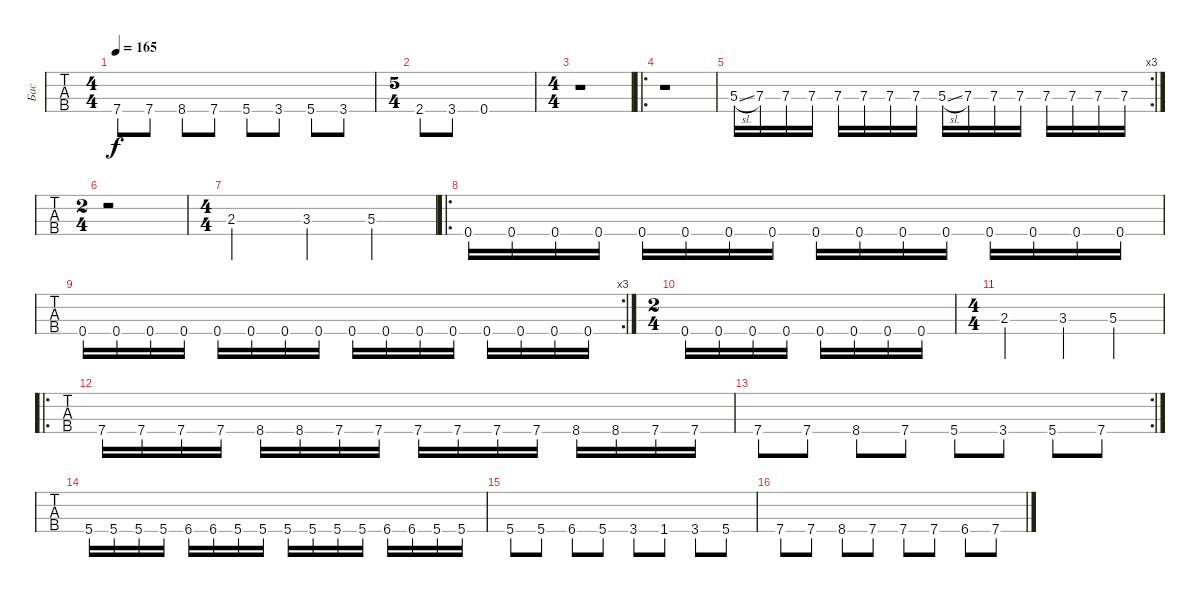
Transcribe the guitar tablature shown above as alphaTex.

\track ("Бас" "Бас") {instrument electricbasspick}
\staff {tabs}
\tuning (G2 D2 A1 E1) {hide}
\ts (4 4)
\tempo 165
\clef f4
\ks c
7.4.8{dy f} 7.4.8 8.4.8 7.4.8 5.4.8 3.4.8 5.4.8 3.4.8 |
\ts (5 4)
2.4.8 3.4.8 0.4.1 |
\ts (4 4)
r.1 |
\ro
r.1 |
\rc 3
5.3{sl}.16 7.3.16 7.3.16 7.3.16 7.3.16 7.3.16 7.3.16 7.3.16 5.3{sl}.16 7.3.16 7.3.16 7.3.16 7.3.16 7.3.16 7.3.16 7.3.16 |
\ts (2 4)
r.2 |
\ts (4 4)
2.3.2 3.3.4 5.3.4 |
\ro
0.4.16 0.4.16 0.4.16 0.4.16 0.4.16 0.4.16 0.4.16 0.4.16 0.4.16 0.4.16 0.4.16 0.4.16 0.4.16 0.4.16 0.4.16 0.4.16 |
\rc 3
0.4.16 0.4.16 0.4.16 0.4.16 0.4.16 0.4.16 0.4.16 0.4.16 0.4.16 0.4.16 0.4.16 0.4.16 0.4.16 0.4.16 0.4.16 0.4.16 |
\ts (2 4)
0.4.16 0.4.16 0.4.16 0.4.16 0.4.16 0.4.16 0.4.16 0.4.16 |
\ts (4 4)
2.3.2 3.3.4 5.3.4 |
\ro
7.4.16 7.4.16 7.4.16 7.4.16 8.4.16 8.4.16 7.4.16 7.4.16 7.4.16 7.4.16 7.4.16 7.4.16 8.4.16 8.4.16 7.4.16 7.4.16 |
\rc 2
7.4.8 7.4.8 8.4.8 7.4.8 5.4.8 3.4.8 5.4.8 7.4.8 |
5.4.16 5.4.16 5.4.16 5.4.16 6.4.16 6.4.16 5.4.16 5.4.16 5.4.16 5.4.16 5.4.16 5.4.16 6.4.16 6.4.16 5.4.16 5.4.16 |
5.4.8 5.4.8 6.4.8 5.4.8 3.4.8 1.4.8 3.4.8 5.4.8 |
7.4.8 7.4.8 8.4.8 7.4.8 7.4.8 7.4.8 6.4.8 7.4.8
